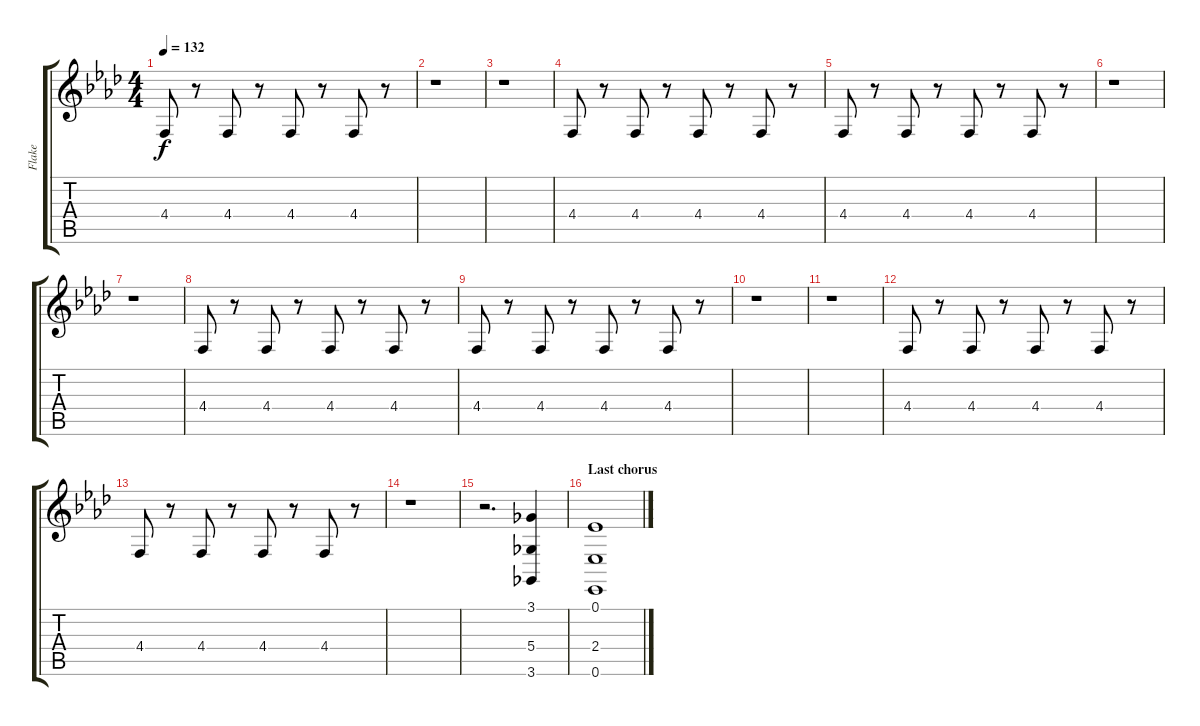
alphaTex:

\track ("Flake" "Flake") {instrument lead8bassandlead}
\staff {score tabs}
\tuning (Eb4 Bb3 Gb3 Db3 Ab2 Eb2) {hide}
\ts (4 4)
\tempo 132
\clef g2
\ks fminor
4.4.8{dy f} r.8 4.4.8 r.8 4.4.8 r.8 4.4.8 r.8 |
r.1 |
r.1 |
4.4.8 r.8 4.4.8 r.8 4.4.8 r.8 4.4.8 r.8 |
4.4.8 r.8 4.4.8 r.8 4.4.8 r.8 4.4.8 r.8 |
r.1 |
r.1 |
4.4.8 r.8 4.4.8 r.8 4.4.8 r.8 4.4.8 r.8 |
4.4.8 r.8 4.4.8 r.8 4.4.8 r.8 4.4.8 r.8 |
r.1 |
r.1 |
4.4.8 r.8 4.4.8 r.8 4.4.8 r.8 4.4.8 r.8 |
4.4.8 r.8 4.4.8 r.8 4.4.8 r.8 4.4.8 r.8 |
r.1 |
r.2{d} (3.1 5.4 3.6).4{volume 16 instrument pad4choir} |
\section ("" "Last chorus")
(0.1 2.4 0.6).1
